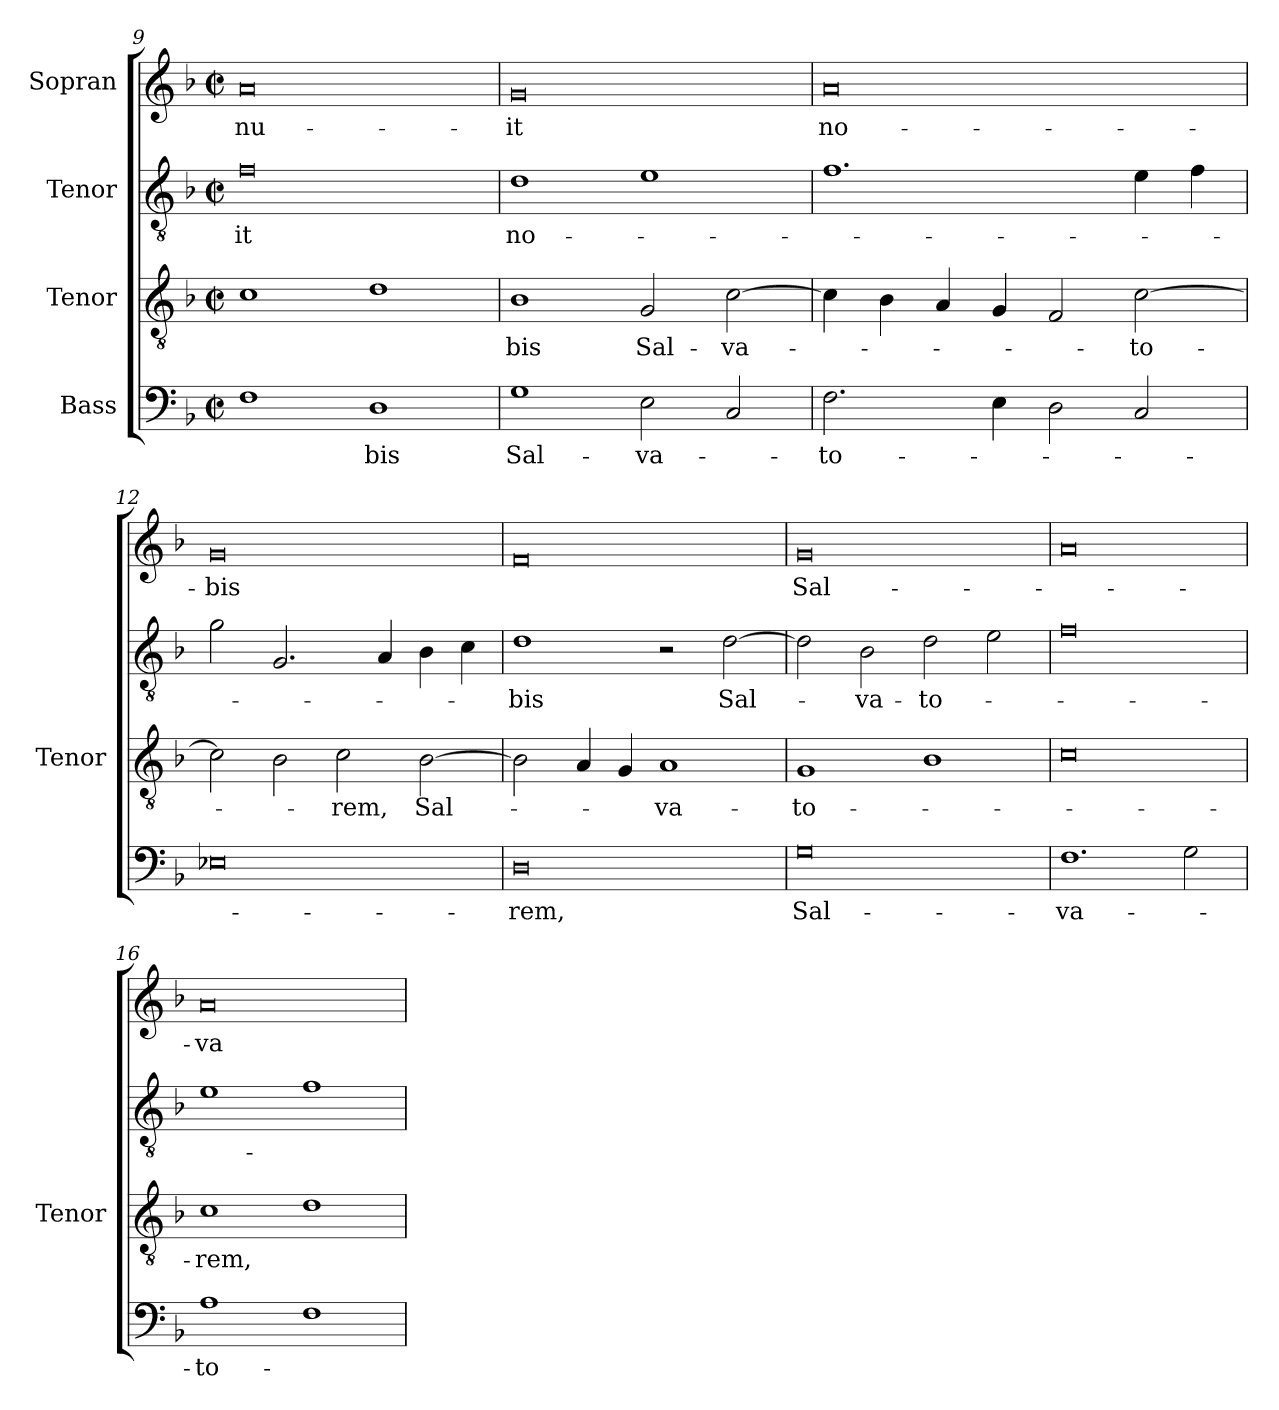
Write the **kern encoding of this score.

**kern	**text	**kern	**text	**kern	**text	**kern	**text
*part4	*part4	*part3	*part3	*part2	*part2	*part1	*part1
*staff4	*staff4	*staff3	*staff3	*staff2	*staff2	*staff1	*staff1
*I"Bass	*	*I"Tenor	*	*I"Tenor	*	*I"Sopran	*
*	*	*I'Tenor	*	*	*	*	*
*clefF4	*	*clefGv2	*	*clefGv2	*	*clefG2	*
*	*	*ITrd7c12	*	*ITrd7c12	*	*	*
*k[b-]	*	*k[b-]	*	*k[b-]	*	*k[b-]	*
*F:	*	*F:	*	*F:	*	*F:	*
*M2/2	*	*M2/2	*	*M2/2	*	*M2/2	*
*met(c|)	*	*met(c|)	*	*met(c|)	*	*met(c|)	*
=9	=9	=9	=9	=9	=9	=9	=9
!	!	!	!	!	!LO:LY:b:color=#000000	!	!
!	!	!	!	!	!	!	!LO:LY:b:color=#000000
1Fi	.	1Ci	.	0Fi	-it	0ai	-nu-
!	!LO:LY:b:color=#000000	!	!	!	!	!	!
1Di	-bis	1Di	.	.	.	.	.
=10	=10	=10	=10	=10	=10	=10	=10
!	!LO:LY:b:color=#000000	!	!	!	!	!	!
!	!	!	!LO:LY:b:color=#000000	!	!	!	!
!	!	!	!	!	!LO:LY:b:color=#000000	!	!
!	!	!	!	!	!	!	!LO:LY:b:color=#000000
1Gi	Sal-	1BB-i	-bis	1Di	no-	0gi	-it
!	!LO:LY:b:color=#000000	!	!	!	!	!	!
!	!	!	!LO:LY:b:color=#000000	!	!	!	!
2Ei\	-va-	2GGi/	Sal-	1Ei	.	.	.
!	!	!	!LO:LY:b:color=#000000	!	!	!	!
2Ci/	.	[>2Ci\	-va-	.	.	.	.
=11	=11	=11	=11	=11	=11	=11	=11
!	!LO:LY:b:color=#000000	!	!	!	!	!	!
!	!	!	!	!	!	!	!LO:LY:b:color=#000000
2.Fi\	-to-	4Ci\]	.	1.Fi	.	0ai	no-
.	.	4BB-i\	.	.	.	.	.
.	.	4AAi/	.	.	.	.	.
4Ei\	.	4GGi/	.	.	.	.	.
2Di\	.	2FFi/	.	.	.	.	.
!	!	!	!LO:LY:b:color=#000000	!	!	!	!
2Ci/	.	[>2Ci\	-to-	4Ei\	.	.	.
.	.	.	.	4Fi\	.	.	.
=12	=12	=12	=12	=12	=12	=12	=12
!	!	!	!	!	!	!	!LO:LY:b:color=#000000
0E-Xi	.	2Ci\]	.	2Gi\	.	0gi	-bis
.	.	2BB-i\	.	2.GGi/	.	.	.
!	!	!	!LO:LY:b:color=#000000	!	!	!	!
.	.	2Ci\	-rem,	.	.	.	.
.	.	.	.	4AAi/	.	.	.
!	!	!	!LO:LY:b:color=#000000	!	!	!	!
.	.	[>2BB-i\	Sal-	4BB-i\	.	.	.
.	.	.	.	4Ci\	.	.	.
=13	=13	=13	=13	=13	=13	=13	=13
!	!LO:LY:b:color=#000000	!	!	!	!	!	!
!	!	!	!	!	!LO:LY:b:color=#000000	!	!
0Di	-rem,	2BB-i\]	.	1Di	-bis	0fi	.
.	.	4AAi/	.	.	.	.	.
.	.	4GGi/	.	.	.	.	.
!	!	!	!LO:LY:b:color=#000000	!	!	!	!
.	.	1AAi	-va-	2r	.	.	.
!	!	!	!	!	!LO:LY:b:color=#000000	!	!
.	.	.	.	[>2Di\	Sal-	.	.
=14	=14	=14	=14	=14	=14	=14	=14
!	!LO:LY:b:color=#000000	!	!	!	!	!	!
!	!	!	!LO:LY:b:color=#000000	!	!	!	!
!	!	!	!	!	!	!	!LO:LY:b:color=#000000
0Gi	Sal-	1GGi	-to-	2Di\]	.	0gi	Sal-
!	!	!	!	!	!LO:LY:b:color=#000000	!	!
.	.	.	.	2BB-i\	-va-	.	.
!	!	!	!	!	!LO:LY:b:color=#000000	!	!
.	.	1BB-i	.	2Di\	-to-	.	.
.	.	.	.	2Ei\	.	.	.
!!LO:LB:g=z
=15	=15	=15	=15	=15	=15	=15	=15
!	!LO:LY:b:color=#000000	!	!	!	!	!	!
1.Fi	-va-	0Ci	.	0Fi	.	0ai	.
2Gi\	.	.	.	.	.	.	.
=16	=16	=16	=16	=16	=16	=16	=16
!	!LO:LY:b:color=#000000	!	!	!	!	!	!
!	!	!	!LO:LY:b:color=#000000	!	!	!	!
!	!	!	!	!	!	!	!LO:LY:b:color=#000000
1Ai	-to-	1Ci	-rem,	1Ei	.	0ai	-va-
1Fi	.	1Di	.	1Fi	.	.	.
=	=	=	=	=	=	=	=
*-	*-	*-	*-	*-	*-	*-	*-
